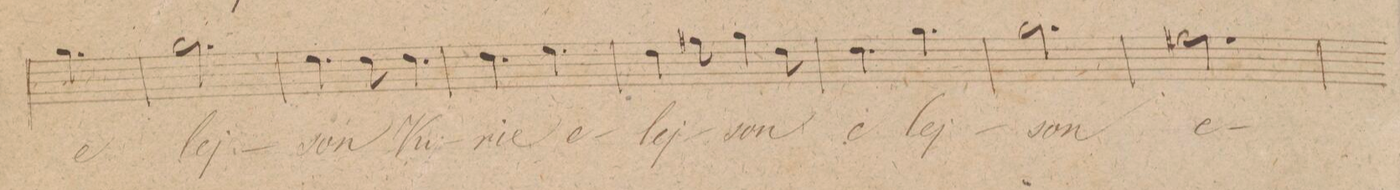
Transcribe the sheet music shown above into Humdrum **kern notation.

**kern	**text	**dynam
*I"Alto	*	*
*clefC3	*	*
*k[]	*	*
*M6/8	*	*
4.a\	e-	.
=107	=107	=107
2.a\	-lej-	.
=108	=108	=108
4.e\	-son	.
8e\	.	.
4e\	Ki-	.
=109	=109	=109
4.e\	-rie	.
4.f\	e-	.
=110	=110	=110
4e\	-lej-	.
8g#X\	.	.
4a\	-son	.
8e\	.	.
=111	=111	=111
4.e\	e-	.
4.a\	-lej-	.
=112	=112	=112
2.a\	-son	.
=113	=113	=113
2.g#X\	e-	.
=114	=114	=114
*-	*-	*-
